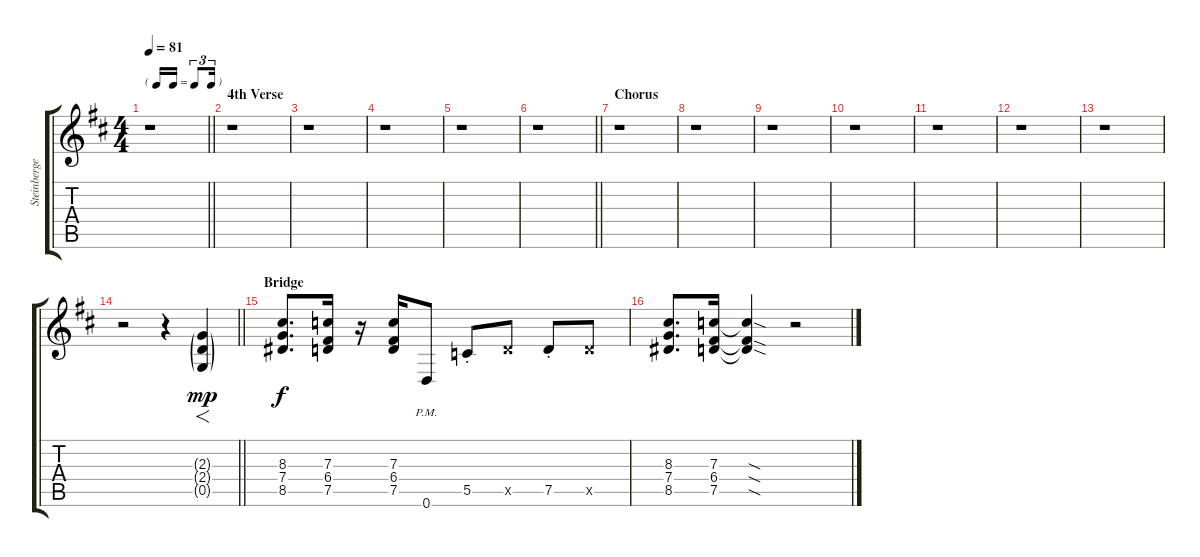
\track ("Steinberger Trans-Trem +2 Tuning" "Steinberge") {instrument overdrivenguitar}
\staff {score tabs}
\tuning (D4 A3 F3 C3 G2 D2) {hide}
\ts (4 4)
\tf triplet16th
\tempo 81
\clef g2
\barLineRight lightlight
\ks d
r.1{dy mp} |
\section ("" "4th Verse")
r.1 |
r.1 |
r.1 |
r.1 |
\barLineRight lightlight
r.1 |
\section ("" "Chorus")
r.1 |
r.1 |
r.1 |
r.1 |
r.1 |
r.1 |
r.1 |
\barLineRight lightlight
r.2 r.4 (2.3{g} 2.4{g} 0.5{g}).4{f} |
\section ("" "Bridge")
(8.3 7.4 8.5).8{d dy f} (7.3 6.4 7.5).16 r.16 (7.3 6.4 7.5).16 0.6{pm}.8 5.5{st}.8 7.5{x}.8 7.5{st}.8 7.5{x}.8 |
(8.3 7.4 8.5).8{d} (7.3 6.4 7.5).16 (7.3{sod t} 6.4{sod t} 7.5{sod t}).4 r.2
